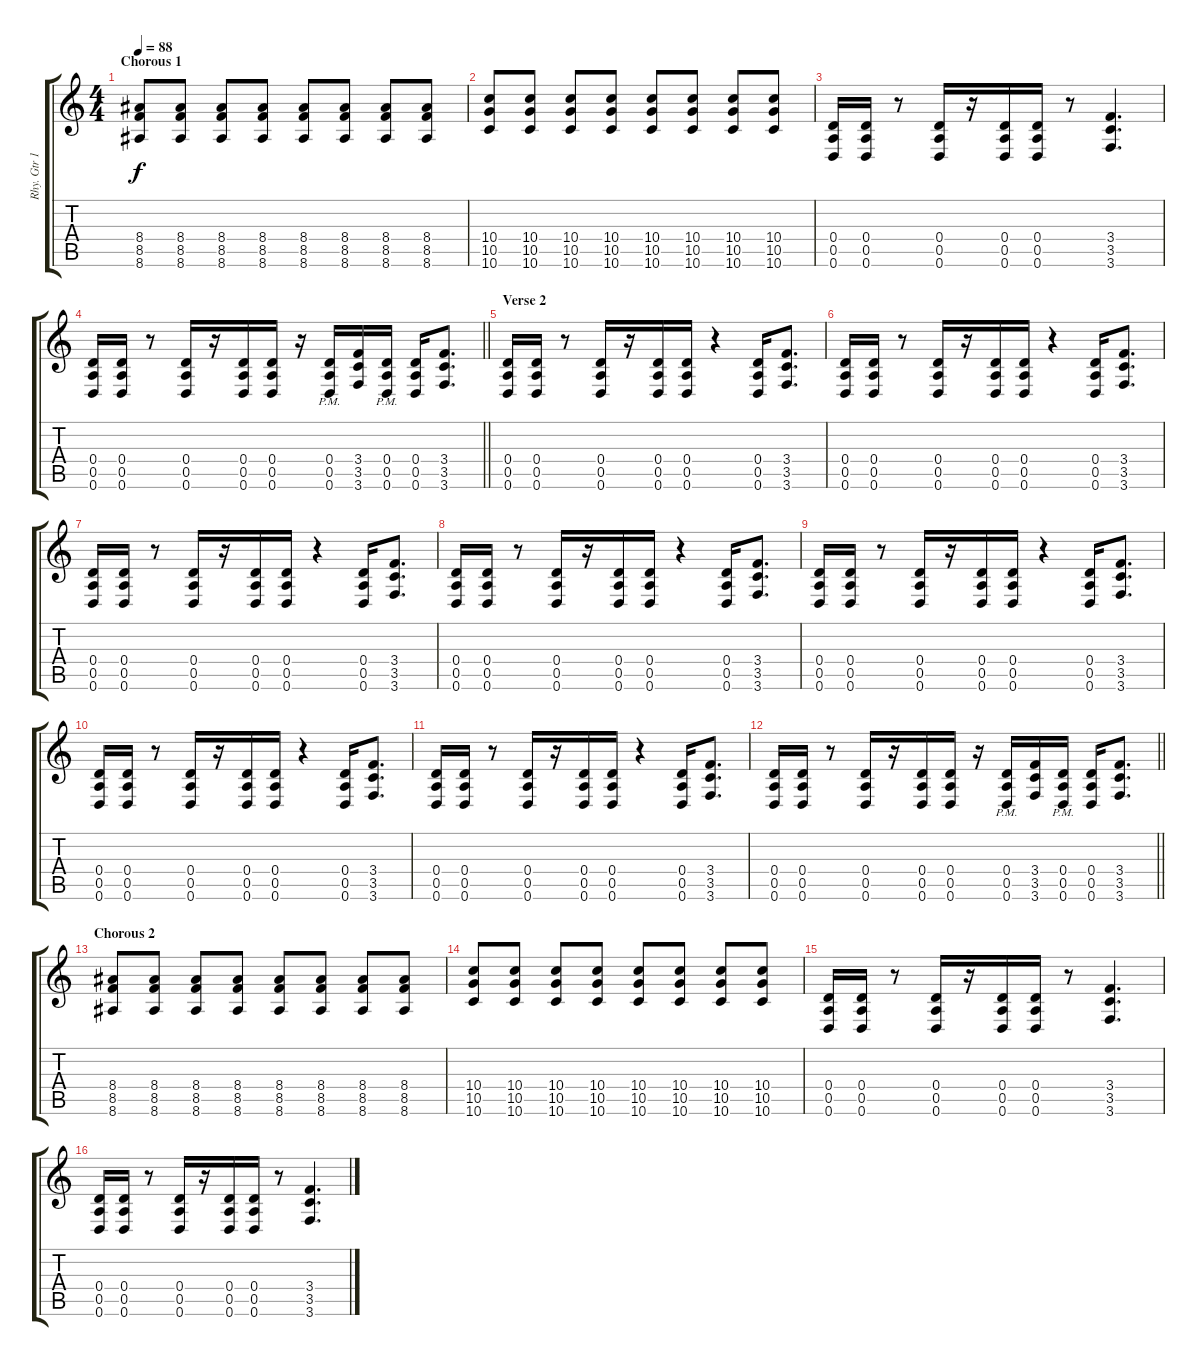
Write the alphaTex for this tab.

\track ("Rhy. Gtr 1" "Rhy. Gtr 1") {instrument distortionguitar}
\staff {score tabs}
\tuning (E4 B3 G3 D3 A2 D2) {hide}
\ts (4 4)
\section ("" "Chorous 1")
\tempo 88
\clef g2
\ks c
(8.4 8.5 8.6).8{dy f} (8.4 8.5 8.6).8 (8.4 8.5 8.6).8 (8.4 8.5 8.6).8 (8.4 8.5 8.6).8 (8.4 8.5 8.6).8 (8.4 8.5 8.6).8 (8.4 8.5 8.6).8 |
(10.4 10.5 10.6).8 (10.4 10.5 10.6).8 (10.4 10.5 10.6).8 (10.4 10.5 10.6).8 (10.4 10.5 10.6).8 (10.4 10.5 10.6).8 (10.4 10.5 10.6).8 (10.4 10.5 10.6).8 |
(0.4 0.5 0.6).16 (0.4 0.5 0.6).16 r.8 (0.4 0.5 0.6).16 r.16 (0.4 0.5 0.6).16 (0.4 0.5 0.6).16 r.8 (3.4 3.5 3.6).4{d} |
\barLineRight lightlight
(0.4 0.5 0.6).16 (0.4 0.5 0.6).16 r.8 (0.4 0.5 0.6).16 r.16 (0.4 0.5 0.6).16 (0.4 0.5 0.6).16 r.16 (0.4{pm} 0.5{pm} 0.6{pm}).16 (3.4 3.5 3.6).16 (0.4{pm} 0.5{pm} 0.6{pm}).16 (0.4 0.5 0.6).16 (3.4 3.5 3.6).8{d} |
\section ("" "Verse 2")
(0.4 0.5 0.6).16 (0.4 0.5 0.6).16 r.8 (0.4 0.5 0.6).16 r.16 (0.4 0.5 0.6).16 (0.4 0.5 0.6).16 r.4 (0.4 0.5 0.6).16 (3.4 3.5 3.6).8{d} |
(0.4 0.5 0.6).16 (0.4 0.5 0.6).16 r.8 (0.4 0.5 0.6).16 r.16 (0.4 0.5 0.6).16 (0.4 0.5 0.6).16 r.4 (0.4 0.5 0.6).16 (3.4 3.5 3.6).8{d} |
(0.4 0.5 0.6).16 (0.4 0.5 0.6).16 r.8 (0.4 0.5 0.6).16 r.16 (0.4 0.5 0.6).16 (0.4 0.5 0.6).16 r.4 (0.4 0.5 0.6).16 (3.4 3.5 3.6).8{d} |
(0.4 0.5 0.6).16 (0.4 0.5 0.6).16 r.8 (0.4 0.5 0.6).16 r.16 (0.4 0.5 0.6).16 (0.4 0.5 0.6).16 r.4 (0.4 0.5 0.6).16 (3.4 3.5 3.6).8{d} |
(0.4 0.5 0.6).16 (0.4 0.5 0.6).16 r.8 (0.4 0.5 0.6).16 r.16 (0.4 0.5 0.6).16 (0.4 0.5 0.6).16 r.4 (0.4 0.5 0.6).16 (3.4 3.5 3.6).8{d} |
(0.4 0.5 0.6).16 (0.4 0.5 0.6).16 r.8 (0.4 0.5 0.6).16 r.16 (0.4 0.5 0.6).16 (0.4 0.5 0.6).16 r.4 (0.4 0.5 0.6).16 (3.4 3.5 3.6).8{d} |
(0.4 0.5 0.6).16 (0.4 0.5 0.6).16 r.8 (0.4 0.5 0.6).16 r.16 (0.4 0.5 0.6).16 (0.4 0.5 0.6).16 r.4 (0.4 0.5 0.6).16 (3.4 3.5 3.6).8{d} |
\barLineRight lightlight
(0.4 0.5 0.6).16 (0.4 0.5 0.6).16 r.8 (0.4 0.5 0.6).16 r.16 (0.4 0.5 0.6).16 (0.4 0.5 0.6).16 r.16 (0.4{pm} 0.5{pm} 0.6{pm}).16 (3.4 3.5 3.6).16 (0.4{pm} 0.5{pm} 0.6{pm}).16 (0.4 0.5 0.6).16 (3.4 3.5 3.6).8{d} |
\section ("" "Chorous 2")
(8.4 8.5 8.6).8 (8.4 8.5 8.6).8 (8.4 8.5 8.6).8 (8.4 8.5 8.6).8 (8.4 8.5 8.6).8 (8.4 8.5 8.6).8 (8.4 8.5 8.6).8 (8.4 8.5 8.6).8 |
(10.4 10.5 10.6).8 (10.4 10.5 10.6).8 (10.4 10.5 10.6).8 (10.4 10.5 10.6).8 (10.4 10.5 10.6).8 (10.4 10.5 10.6).8 (10.4 10.5 10.6).8 (10.4 10.5 10.6).8 |
(0.4 0.5 0.6).16 (0.4 0.5 0.6).16 r.8 (0.4 0.5 0.6).16 r.16 (0.4 0.5 0.6).16 (0.4 0.5 0.6).16 r.8 (3.4 3.5 3.6).4{d} |
(0.4 0.5 0.6).16 (0.4 0.5 0.6).16 r.8 (0.4 0.5 0.6).16 r.16 (0.4 0.5 0.6).16 (0.4 0.5 0.6).16 r.8 (3.4 3.5 3.6).4{d}
